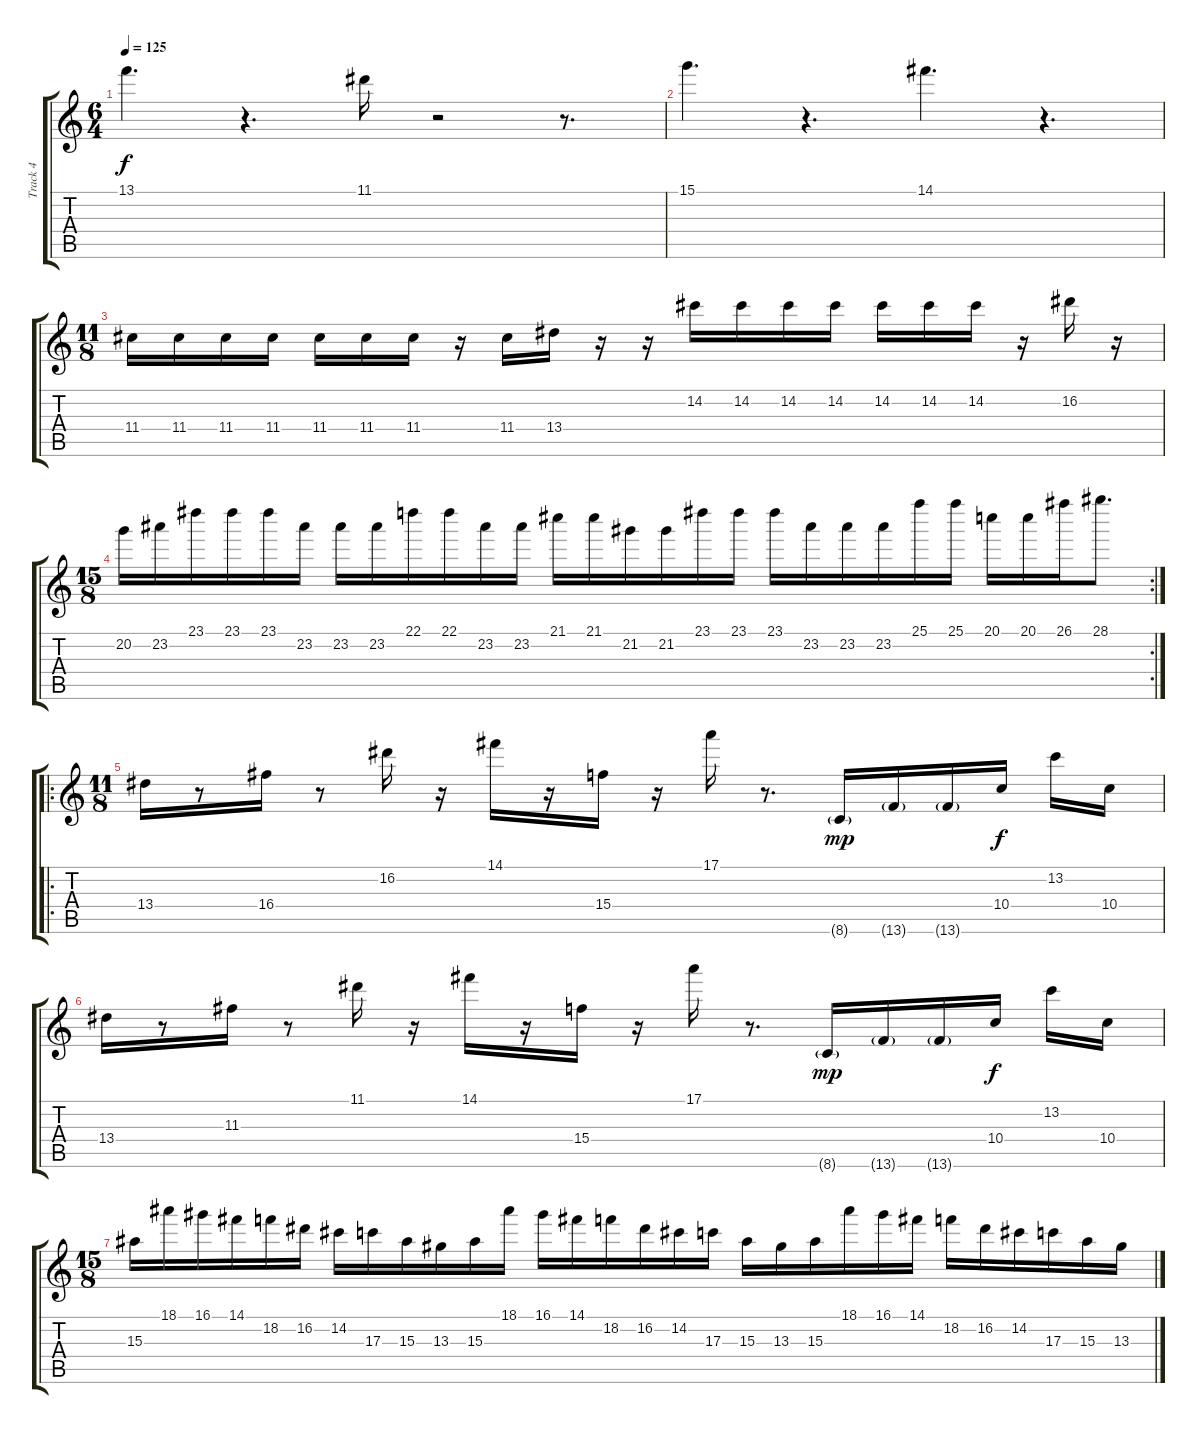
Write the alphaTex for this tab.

\track ("Track 4" "Track 4") {instrument acousticguitarsteel}
\staff {score tabs}
\tuning (E4 B3 G3 D3 A2 E2) {hide}
\ts (6 4)
\tempo 125
\clef g2
\ks c
13.1.4{d dy f} r.4{d} 11.1.16 r.2 r.8{d} |
15.1.4{d} r.4{d} 14.1.4{d} r.4{d} |
\ts (11 8)
11.4.16 11.4.16 11.4.16 11.4.16 11.4.16 11.4.16 11.4.16 r.16 11.4.16 13.4.16 r.16 r.16 14.2.16 14.2.16 14.2.16 14.2.16 14.2.16 14.2.16 14.2.16 r.16 16.2.16 r.16 |
\rc 2
\ts (15 8)
20.2.16 23.2.16 23.1.16 23.1.16 23.1.16 23.2.16 23.2.16 23.2.16 22.1.16 22.1.16 23.2.16 23.2.16 21.1.16 21.1.16 21.2.16 21.2.16 23.1.16 23.1.16 23.1.16 23.2.16 23.2.16 23.2.16 25.1.16 25.1.16 20.1.16 20.1.16 26.1.16 28.1.8{d} |
\ro
\ts (11 8)
13.4.16 r.8 16.4.16 r.8 16.2.16 r.16 14.1.16 r.16 15.4.16 r.16 17.1.16 r.8{d} 8.6{g}.16{dy mp} 13.6{g}.16 13.6{g}.16 10.4.16{dy f} 13.2.16 10.4.16 |
13.4.16 r.8 11.3.16 r.8 11.1.16 r.16 14.1.16 r.16 15.4.16 r.16 17.1.16 r.8{d} 8.6{g}.16{dy mp} 13.6{g}.16 13.6{g}.16 10.4.16{dy f} 13.2.16 10.4.16 |
\ts (15 8)
15.3.16 18.1.16 16.1.16 14.1.16 18.2.16 16.2.16 14.2.16 17.3.16 15.3.16 13.3.16 15.3.16 18.1.16 16.1.16 14.1.16 18.2.16 16.2.16 14.2.16 17.3.16 15.3.16 13.3.16 15.3.16 18.1.16 16.1.16 14.1.16 18.2.16 16.2.16 14.2.16 17.3.16 15.3.16 13.3.16
